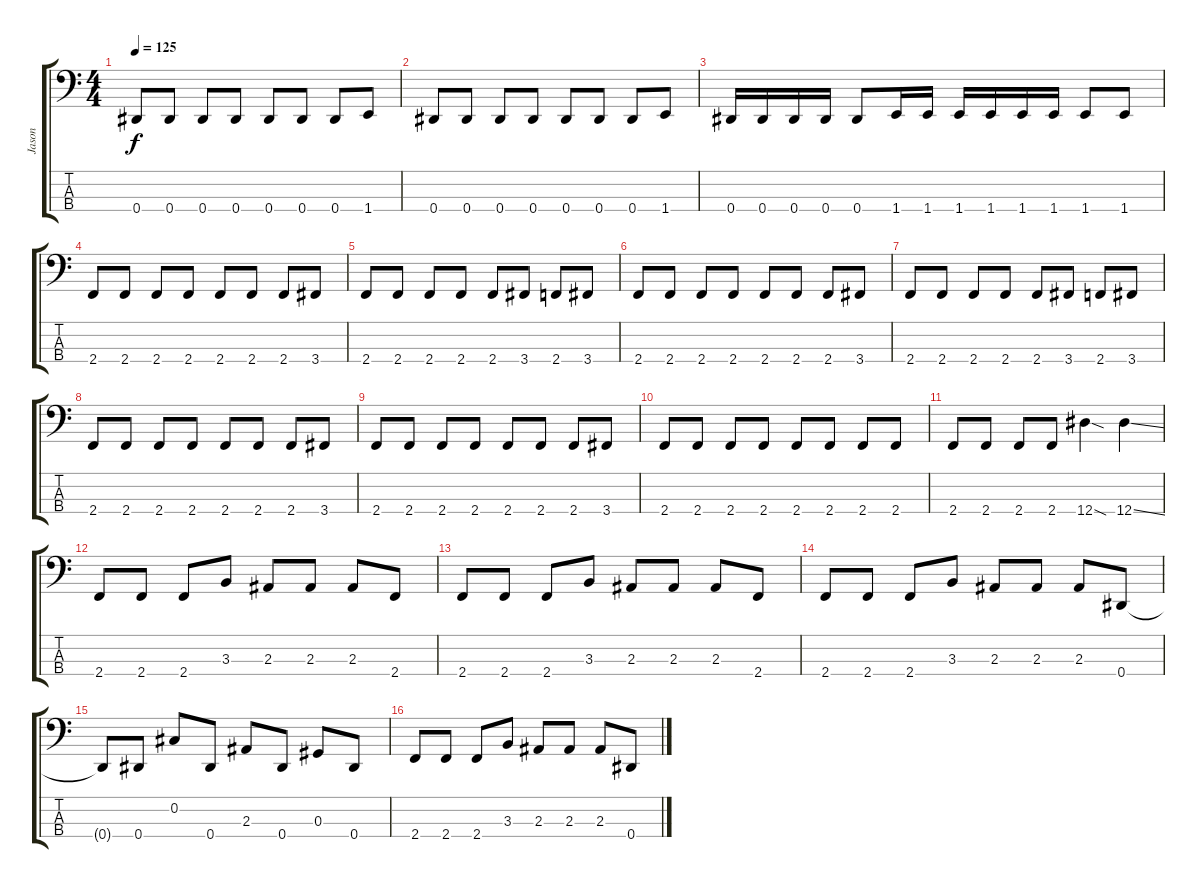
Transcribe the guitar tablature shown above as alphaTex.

\track ("Jason" "Jason") {instrument electricbassfinger}
\staff {score tabs}
\tuning (Gb2 Db2 Ab1 Eb1) {hide}
\ts (4 4)
\tempo 125
\clef f4
\ks c
0.4.8{dy f} 0.4.8 0.4.8 0.4.8 0.4.8 0.4.8 0.4.8 1.4.8 |
0.4.8 0.4.8 0.4.8 0.4.8 0.4.8 0.4.8 0.4.8 1.4.8 |
0.4.16 0.4.16 0.4.16 0.4.16 0.4.8 1.4.16 1.4.16 1.4.16 1.4.16 1.4.16 1.4.16 1.4.8 1.4.8 |
2.4.8 2.4.8 2.4.8 2.4.8 2.4.8 2.4.8 2.4.8 3.4.8 |
2.4.8 2.4.8 2.4.8 2.4.8 2.4.8 3.4.8 2.4.8 3.4.8 |
2.4.8 2.4.8 2.4.8 2.4.8 2.4.8 2.4.8 2.4.8 3.4.8 |
2.4.8 2.4.8 2.4.8 2.4.8 2.4.8 3.4.8 2.4.8 3.4.8 |
2.4.8 2.4.8 2.4.8 2.4.8 2.4.8 2.4.8 2.4.8 3.4.8 |
2.4.8 2.4.8 2.4.8 2.4.8 2.4.8 2.4.8 2.4.8 3.4.8 |
2.4.8 2.4.8 2.4.8 2.4.8 2.4.8 2.4.8 2.4.8 2.4.8 |
2.4.8 2.4.8 2.4.8 2.4.8 12.4{sod}.4 12.4{ss}.4 |
2.4.8 2.4.8 2.4.8 3.3.8 2.3.8 2.3.8 2.3.8 2.4.8 |
2.4.8 2.4.8 2.4.8 3.3.8 2.3.8 2.3.8 2.3.8 2.4.8 |
2.4.8 2.4.8 2.4.8 3.3.8 2.3.8 2.3.8 2.3.8 0.4.8 |
0.4{t}.8 0.4.8 0.2.8 0.4.8 2.3.8 0.4.8 0.3.8 0.4.8 |
2.4.8 2.4.8 2.4.8 3.3.8 2.3.8 2.3.8 2.3.8 0.4.8
